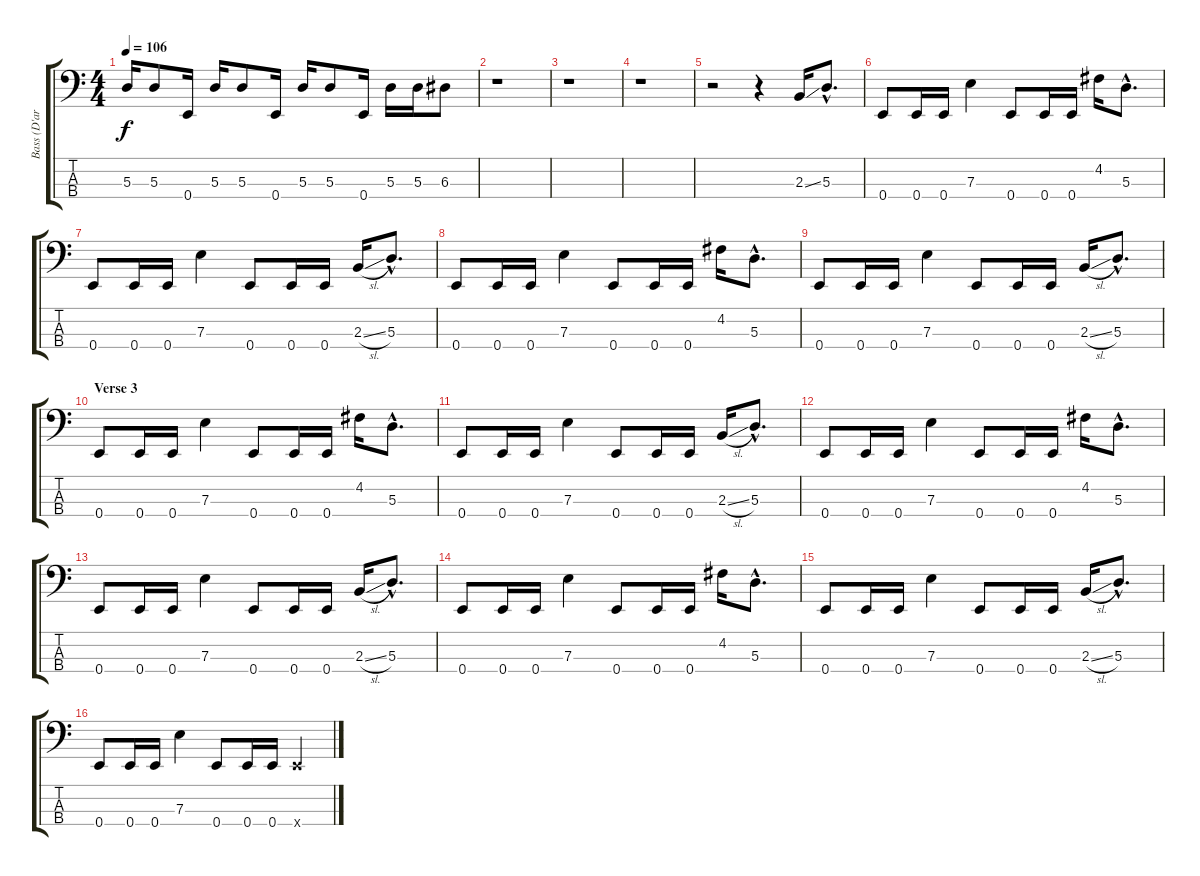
\track ("Bass (D'arcy)" "Bass (D'ar") {instrument electricbasspick}
\staff {score tabs}
\tuning (G2 D2 A1 E1) {hide}
\ts (4 4)
\tempo 106
\clef f4
\ks c
5.3.16{dy f} 5.3.8 0.4.16 5.3.16 5.3.8 0.4.16 5.3.16 5.3.8 0.4.16 5.3.16 5.3.16 6.3.8 |
r.1 |
r.1 |
r.1 |
r.2 r.4 2.3{ss}.16 5.3{hac}.8{d} |
0.4.8 0.4.16 0.4.16 7.3.4 0.4.8 0.4.16 0.4.16 4.2.16 5.3{hac}.8{d} |
0.4.8 0.4.16 0.4.16 7.3.4 0.4.8 0.4.16 0.4.16 2.3{sl}.16 5.3{hac}.8{d} |
0.4.8 0.4.16 0.4.16 7.3.4 0.4.8 0.4.16 0.4.16 4.2.16 5.3{hac}.8{d} |
0.4.8 0.4.16 0.4.16 7.3.4 0.4.8 0.4.16 0.4.16 2.3{sl}.16 5.3{hac}.8{d} |
\section ("" "Verse 3")
0.4.8 0.4.16 0.4.16 7.3.4 0.4.8 0.4.16 0.4.16 4.2.16 5.3{hac}.8{d} |
0.4.8 0.4.16 0.4.16 7.3.4 0.4.8 0.4.16 0.4.16 2.3{sl}.16 5.3{hac}.8{d} |
0.4.8 0.4.16 0.4.16 7.3.4 0.4.8 0.4.16 0.4.16 4.2.16 5.3{hac}.8{d} |
0.4.8 0.4.16 0.4.16 7.3.4 0.4.8 0.4.16 0.4.16 2.3{sl}.16 5.3{hac}.8{d} |
0.4.8 0.4.16 0.4.16 7.3.4 0.4.8 0.4.16 0.4.16 4.2.16 5.3{hac}.8{d} |
0.4.8 0.4.16 0.4.16 7.3.4 0.4.8 0.4.16 0.4.16 2.3{sl}.16 5.3{hac}.8{d} |
0.4.8 0.4.16 0.4.16 7.3.4 0.4.8 0.4.16 0.4.16 0.4{x}.4
